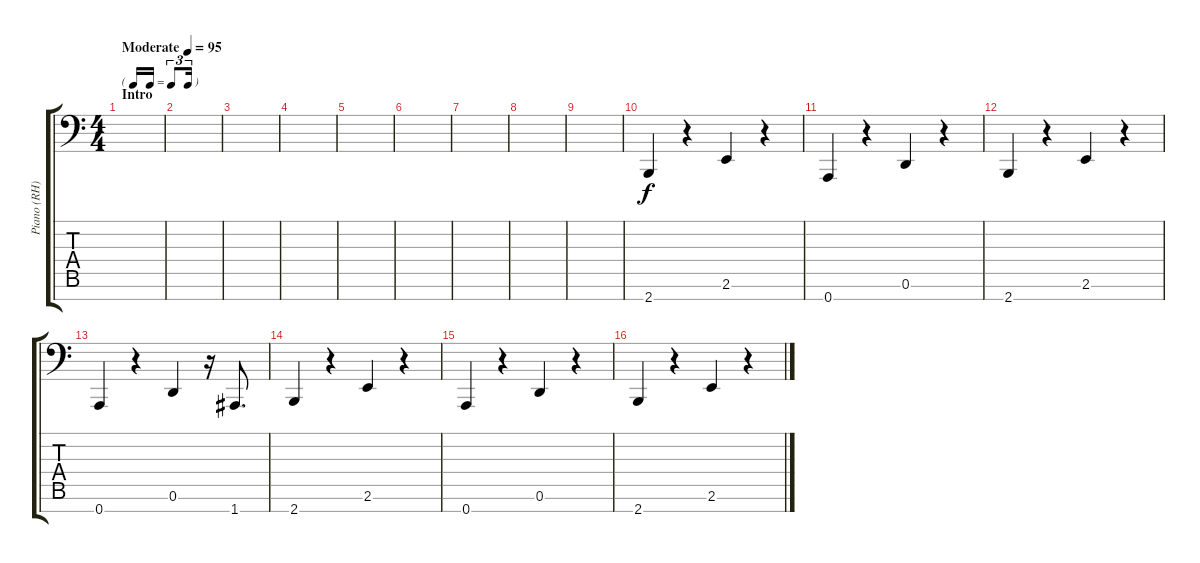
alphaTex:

\track ("Piano (RH)" "Piano (RH)") {instrument acousticgrandpiano}
\staff {score tabs}
\tuning (D4 A3 F3 C3 A2 D2 A1) {hide}
\ts (4 4)
\tf triplet16th
\section ("" "Intro")
\tempo (95 "Moderate")
\clef f4
\ks c
|
|
|
|
|
|
|
|
|
2.7.4 r.4 2.6.4 r.4 |
0.7.4 r.4 0.6.4 r.4 |
2.7.4 r.4 2.6.4 r.4 |
0.7.4 r.4 0.6.4 r.16 1.7.8{d} |
2.7.4 r.4 2.6.4 r.4 |
0.7.4 r.4 0.6.4 r.4 |
2.7.4 r.4 2.6.4 r.4
